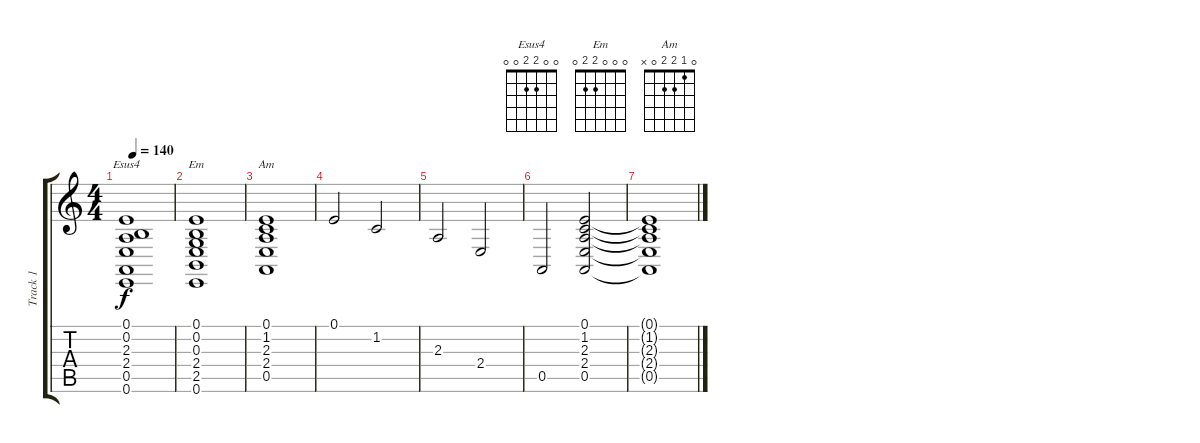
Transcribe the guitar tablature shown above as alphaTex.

\track ("Track 1" "Track 1") {instrument acousticgrandpiano}
\staff {score tabs}
\tuning (E4 B3 G3 D3 A2 E2) {hide}
\chord ("Esus4" 0 0 2 2 0 0)
\chord ("Em" 0 0 0 2 2 0)
\chord ("Am" 0 1 2 2 0 x)
\ts (4 4)
\tempo 140
\clef g2
\ks c
(0.1 0.2 2.3 2.4 0.5 0.6).1{ch "Esus4" dy f} |
(0.1 0.2 0.3 2.4 2.5 0.6).1{ch "Em"} |
(0.1 1.2 2.3 2.4 0.5).1{ch "Am"} |
0.1.2 1.2.2 |
2.3.2 2.4.2 |
0.5.2 (0.1 1.2 2.3 2.4 0.5).2 |
(0.1{t} 1.2{t} 2.3{t} 2.4{t} 0.5{t}).1
